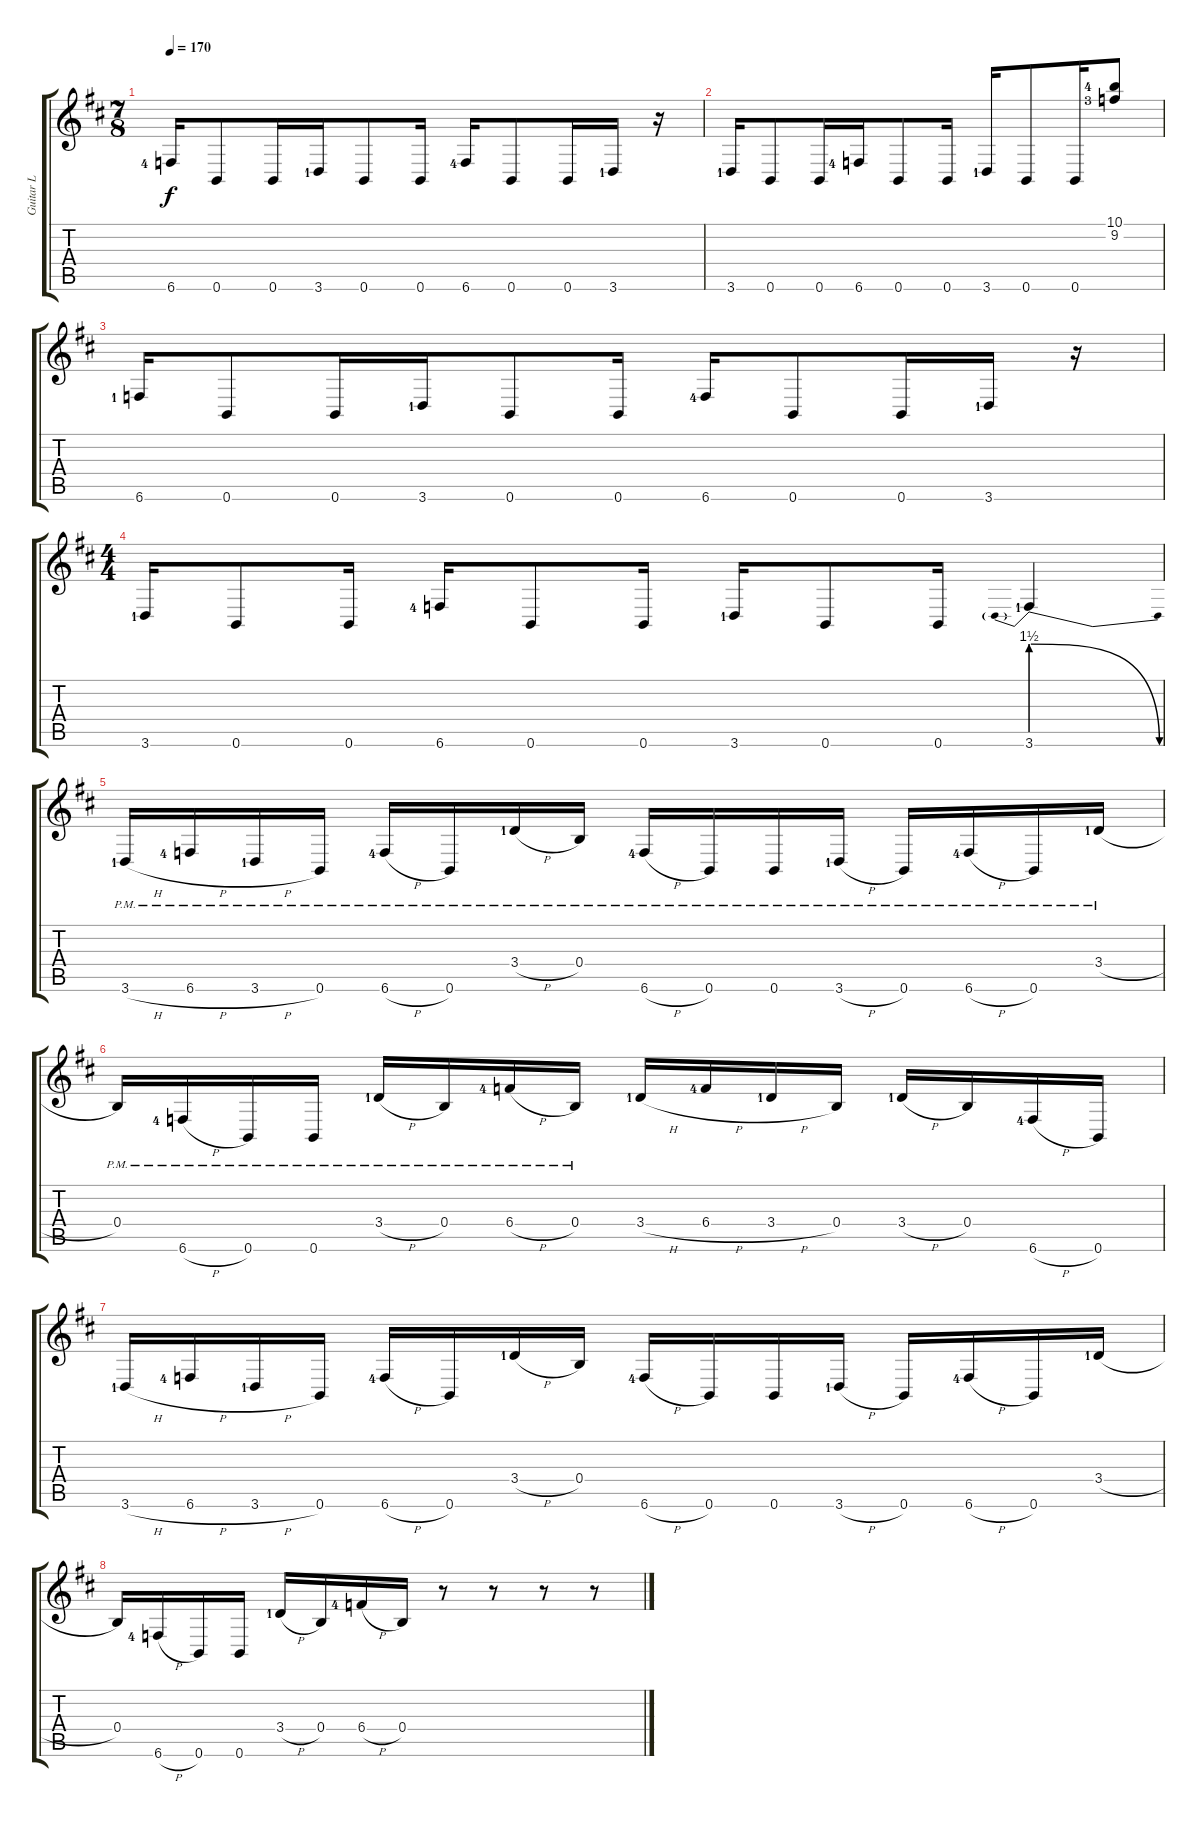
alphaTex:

\track ("Guitar L" "Guitar L") {instrument distortionguitar}
\staff {score tabs}
\tuning (Db4 Ab3 E3 B2 Gb2 B1) {hide}
\ts (7 8)
\tempo 170
\clef g2
\ks bminor
6.6{lf 5}.16{dy f} 0.6.8 0.6.16 3.6{lf 2}.16 0.6.8 0.6.16 6.6{lf 5}.16 0.6.8 0.6.16 3.6{lf 2}.16 r.16 |
3.6{lf 2}.16 0.6.8 0.6.16 6.6{lf 5}.16 0.6.8 0.6.16 3.6{lf 2}.16 0.6.8 0.6.16 (10.1{lf 5} 9.2{lf 4}).8 |
6.6{lf 2}.16 0.6.8 0.6.16 3.6{lf 2}.16 0.6.8 0.6.16 6.6{lf 5}.16 0.6.8 0.6.16 3.6{lf 2}.16 r.16 |
\ts (4 4)
3.6{lf 2}.16 0.6.8 0.6.16 6.6{lf 5}.16 0.6.8 0.6.16 3.6{lf 2}.16 0.6.8 0.6.16 3.6{be (prebendrelease 0 6 60 0) lf 2}.4 |
3.6{h pm lf 2}.16 6.6{h pm lf 5}.16 3.6{h pm lf 2}.16 0.6{pm}.16 6.6{h pm lf 5}.16 0.6{pm}.16 3.4{h pm lf 2}.16 0.4{pm}.16 6.6{h pm lf 5}.16 0.6{pm}.16 0.6{pm}.16 3.6{h pm lf 2}.16 0.6{pm}.16 6.6{h pm lf 5}.16 0.6{pm}.16 3.4{h pm lf 2}.16 |
0.4{pm}.16 6.6{h pm lf 5}.16 0.6{pm}.16 0.6{pm}.16 3.4{h pm lf 2}.16 0.4{pm}.16 6.4{h pm lf 5}.16 0.4{pm}.16 3.4{h lf 2}.16 6.4{h lf 5}.16 3.4{h lf 2}.16 0.4.16 3.4{h lf 2}.16 0.4.16 6.6{h lf 5}.16 0.6.16 |
3.6{h lf 2}.16 6.6{h lf 5}.16 3.6{h lf 2}.16 0.6.16 6.6{h lf 5}.16 0.6.16 3.4{h lf 2}.16 0.4.16 6.6{h lf 5}.16 0.6.16 0.6.16 3.6{h lf 2}.16 0.6.16 6.6{h lf 5}.16 0.6.16 3.4{h lf 2}.16 |
0.4.16 6.6{h lf 5}.16 0.6.16 0.6.16 3.4{h lf 2}.16 0.4.16 6.4{h lf 5}.16 0.4.16 r.8 r.8 r.8 r.8
